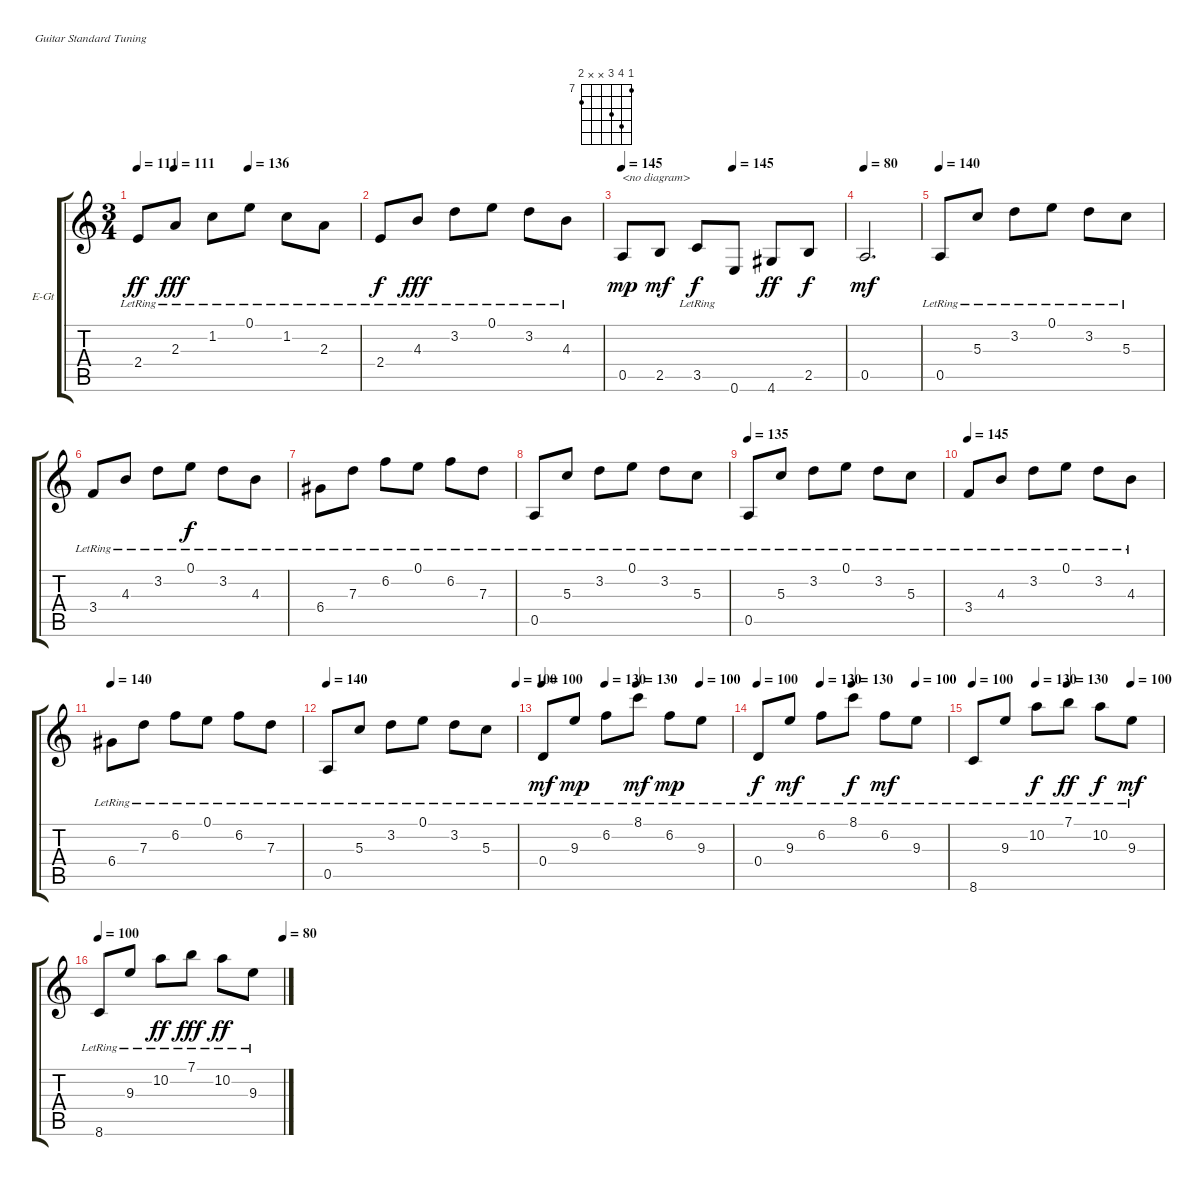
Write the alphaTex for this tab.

\bracketExtendMode groupsimilarinstruments
\firstSystemTrackNameOrientation horizontal
\otherSystemsTrackNameOrientation horizontal
\track ("Gibson Chet Atkins CE Wine Red" "E-Gt") {instrument electricguitarjazz}
\staff {score tabs}
\tuning (E4 B3 G3 D3 A2 E2)
\chord ("" 2 3 4 3 x x) {firstfret 3}
\chord ("" 5 6 7 6 x x) {firstfret 6}
\chord ("" 0 1 2 2 x x)
\chord ("" 0 3 4 2 x x)
\chord ("" 2 3 5 x 2 x) {firstfret 3}
\chord ("" 8 6 9 5 x x) {firstfret 6}
\chord ("" 7 10 9 x x 8) {firstfret 7}
\ts (3 4)
\tempo 111
\tempo (111 0.166667)
\tempo (136 0.5)
\clef g2
\ks c
2.4{lr}.8{ch "" dy ff} 2.3{lr}.8{dy fff} 1.2{lr}.8 0.1{lr}.8 1.2{lr}.8 2.3{lr}.8 |
2.4{lr}.8{ch "" dy f} 4.3{lr}.8{dy fff} 3.2{lr}.8 0.1{lr}.8 3.2{lr}.8 4.3{lr}.8 |
\tempo 145
\tempo (145 0.5)
0.5.8{txt "<no diagram>" dy mp} 2.5.8{dy mf} 3.5{lr}.8{dy f} 0.6.8 4.6.8{dy ff} 2.5.8{dy f} |
\tempo 80
0.5.2{d dy mf} |
\tempo 140
0.5{lr}.8{ch ""} 5.3{lr}.8 3.2{lr}.8 0.1{lr}.8 3.2{lr}.8 5.3{lr}.8 |
3.4{lr}.8{ch ""} 4.3{lr}.8 3.2{lr}.8 0.1{lr}.8{dy f} 3.2{lr}.8 4.3{lr}.8 |
6.4{lr}.8{ch ""} 7.3{lr}.8 6.2{lr}.8 0.1{lr}.8 6.2{lr}.8 7.3{lr}.8 |
0.5{lr}.8 5.3{lr}.8 3.2{lr}.8 0.1{lr}.8 3.2{lr}.8 5.3{lr}.8 |
\tempo 135
0.5{lr}.8 5.3{lr}.8 3.2{lr}.8 0.1{lr}.8 3.2{lr}.8 5.3{lr}.8 |
\tempo 145
3.4{lr}.8 4.3{lr}.8 3.2{lr}.8 0.1{lr}.8 3.2{lr}.8 4.3{lr}.8 |
\tempo 140
6.4{lr}.8 7.3{lr}.8 6.2{lr}.8 0.1{lr}.8 6.2{lr}.8 7.3{lr}.8 |
\tempo 140
\tempo (100 1)
0.5{lr}.8 5.3{lr}.8 3.2{lr}.8 0.1{lr}.8 3.2{lr}.8 5.3{lr}.8 |
\tempo 100
\tempo (130 0.333333)
\tempo (130 0.5)
\tempo (100 0.833333)
0.4{lr}.8{ch "" dy mf} 9.3{lr}.8{dy mp} 6.2{lr}.8 8.1{lr}.8{dy mf} 6.2{lr}.8{dy mp} 9.3{lr}.8 |
\tempo 100
\tempo (130 0.333333)
\tempo (130 0.5)
\tempo (100 0.833333)
0.4{lr}.8{dy f} 9.3{lr}.8{dy mf} 6.2{lr}.8 8.1{lr}.8{dy f} 6.2{lr}.8{dy mf} 9.3{lr}.8 |
\tempo 100
\tempo (130 0.333333)
\tempo (130 0.5)
\tempo (100 0.833333)
8.6{lr}.8{ch ""} 9.3{lr}.8 10.2{lr}.8{dy f} 7.1{lr}.8{dy ff} 10.2{lr}.8{dy f} 9.3{lr}.8{dy mf} |
\tempo 100
\tempo (80 1)
8.6{lr}.8 9.3{lr}.8 10.2{lr}.8{dy ff} 7.1{lr}.8{dy fff} 10.2{lr}.8{dy ff} 9.3{lr}.8
